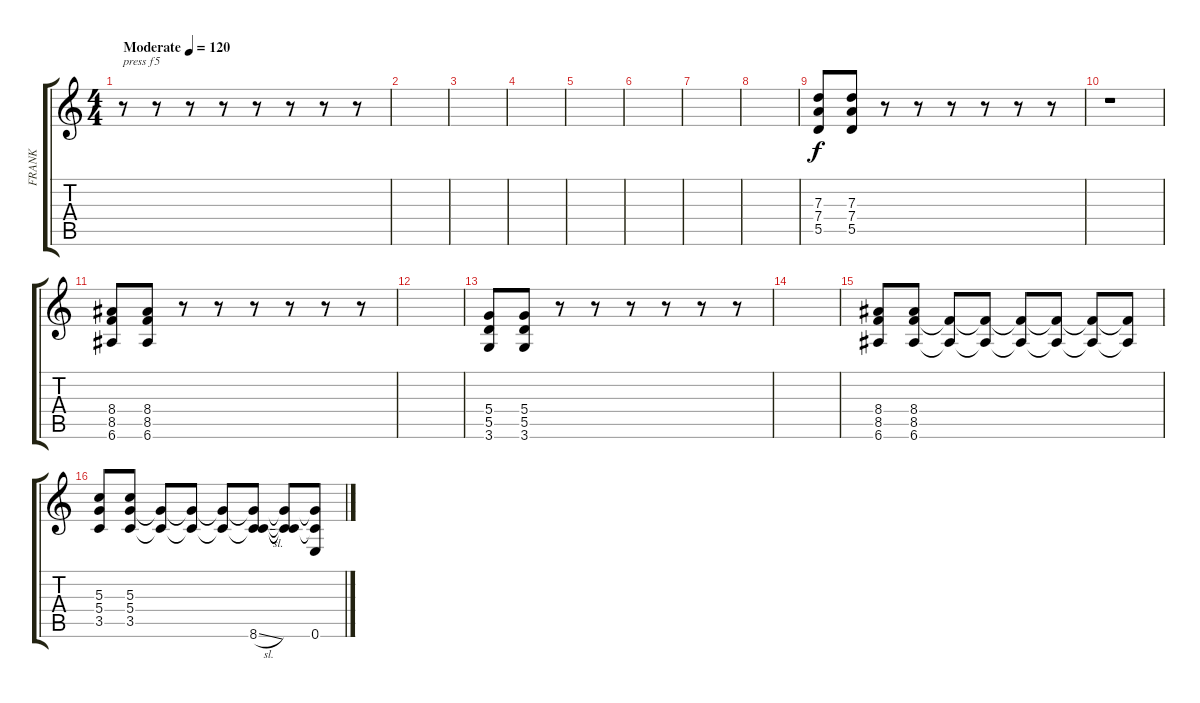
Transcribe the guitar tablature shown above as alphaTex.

\track ("FRANK" "FRANK") {instrument overdrivenguitar}
\staff {score tabs}
\tuning (E4 B3 G3 D3 A2 E2) {hide}
\ts (4 4)
\tempo (120 "Moderate")
\clef g2
\ks c
r.8{txt "press f5" dy f instrument overdrivenguitar} r.8 r.8 r.8 r.8 r.8 r.8 r.8 |
|
|
|
|
|
|
|
(7.3 7.4 5.5).8 (7.3 7.4 5.5).8 r.8 r.8 r.8 r.8 r.8 r.8 |
r.1 |
(8.4 8.5 6.6).8 (8.4 8.5 6.6).8 r.8 r.8 r.8 r.8 r.8 r.8 |
|
(5.4 5.5 3.6).8 (5.4 5.5 3.6).8 r.8 r.8 r.8 r.8 r.8 r.8 |
|
(8.4 8.5 6.6).8 (8.4 8.5 6.6).8 (8.5{t} 6.6{t}).8 (8.5{t} 6.6{t}).8 (8.5{t} 6.6{t}).8 (8.5{t} 6.6{t}).8 (8.5{t} 6.6{t}).8 (8.5{t} 6.6{t}).8 |
(5.3 5.4 3.5).8 (5.3 5.4 3.5).8 (5.4{t} 3.5{t}).8 (5.4{t} 3.5{t}).8 (5.4{t} 3.5{t}).8 (5.4{t} 3.5{t} 8.6{sl}).8 (5.4{t} 3.5{t} 8.6{t}).8 (5.4{t} 3.5{t} 0.6).8
